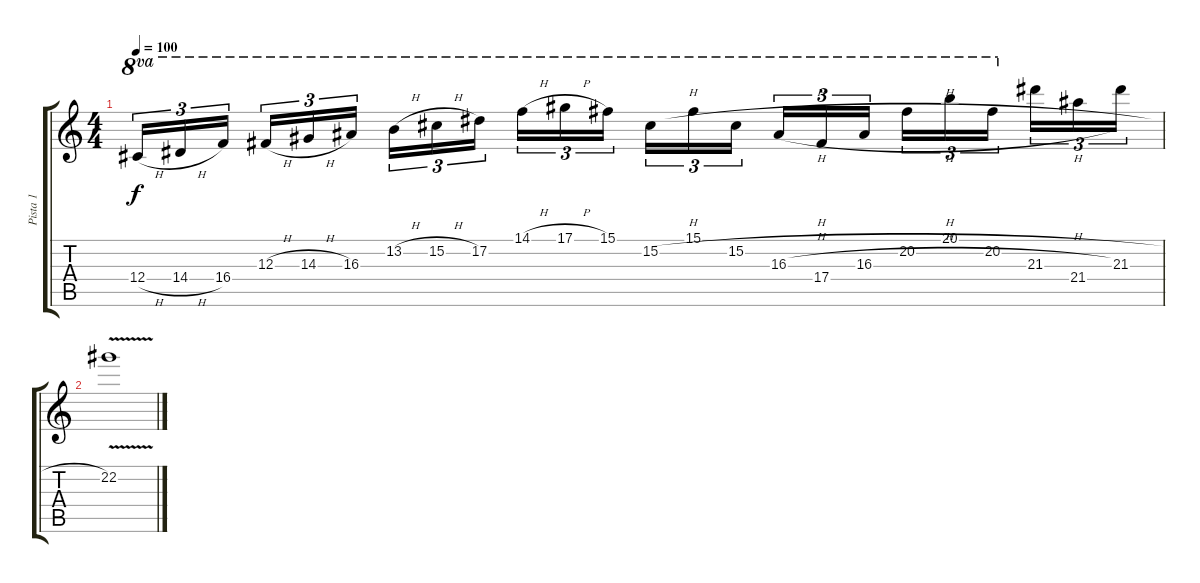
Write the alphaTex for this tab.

\track ("Pista 1" "Pista 1") {instrument distortionguitar}
\staff {score tabs}
\tuning (Eb4 Bb3 Gb3 Db3 Ab2 Eb2) {hide}
\ts (4 4)
\tempo 100
\clef g2
\ks c
12.4{h}.16{tu (3 2) ot 8va dy f} 14.4{h}.16{tu (3 2) ot 8va} 16.4.16{tu (3 2) ot 8va beam splitsecondary} 12.3{h}.16{tu (3 2) ot 8va} 14.3{h}.16{tu (3 2) ot 8va} 16.3.16{tu (3 2) ot 8va} 13.2{h}.16{tu (3 2) ot 8va} 15.2{h}.16{tu (3 2) ot 8va} 17.2.16{tu (3 2) ot 8va beam splitsecondary} 14.1{h}.16{tu (3 2) ot 8va} 17.1{h}.16{tu (3 2) ot 8va} 15.1.16{tu (3 2) ot 8va} 15.2{h}.16{tu (3 2) ot 8va} 15.1.16{tu (3 2) ot 8va} 15.2{h}.16{tu (3 2) ot 8va beam splitsecondary} 16.3{h}.16{tu (3 2) ot 8va} 17.4.16{tu (3 2) ot 8va} 16.3{h}.16{tu (3 2) ot 8va} 20.2{h}.16{tu (3 2) ot 8va} 20.1.16{tu (3 2) ot 8va} 20.2{h}.16{tu (3 2) ot 8va beam splitsecondary} 21.3{h}.16{tu (3 2)} 21.4.16{tu (3 2)} 21.3.16{tu (3 2)} |
22.2{v}.1
